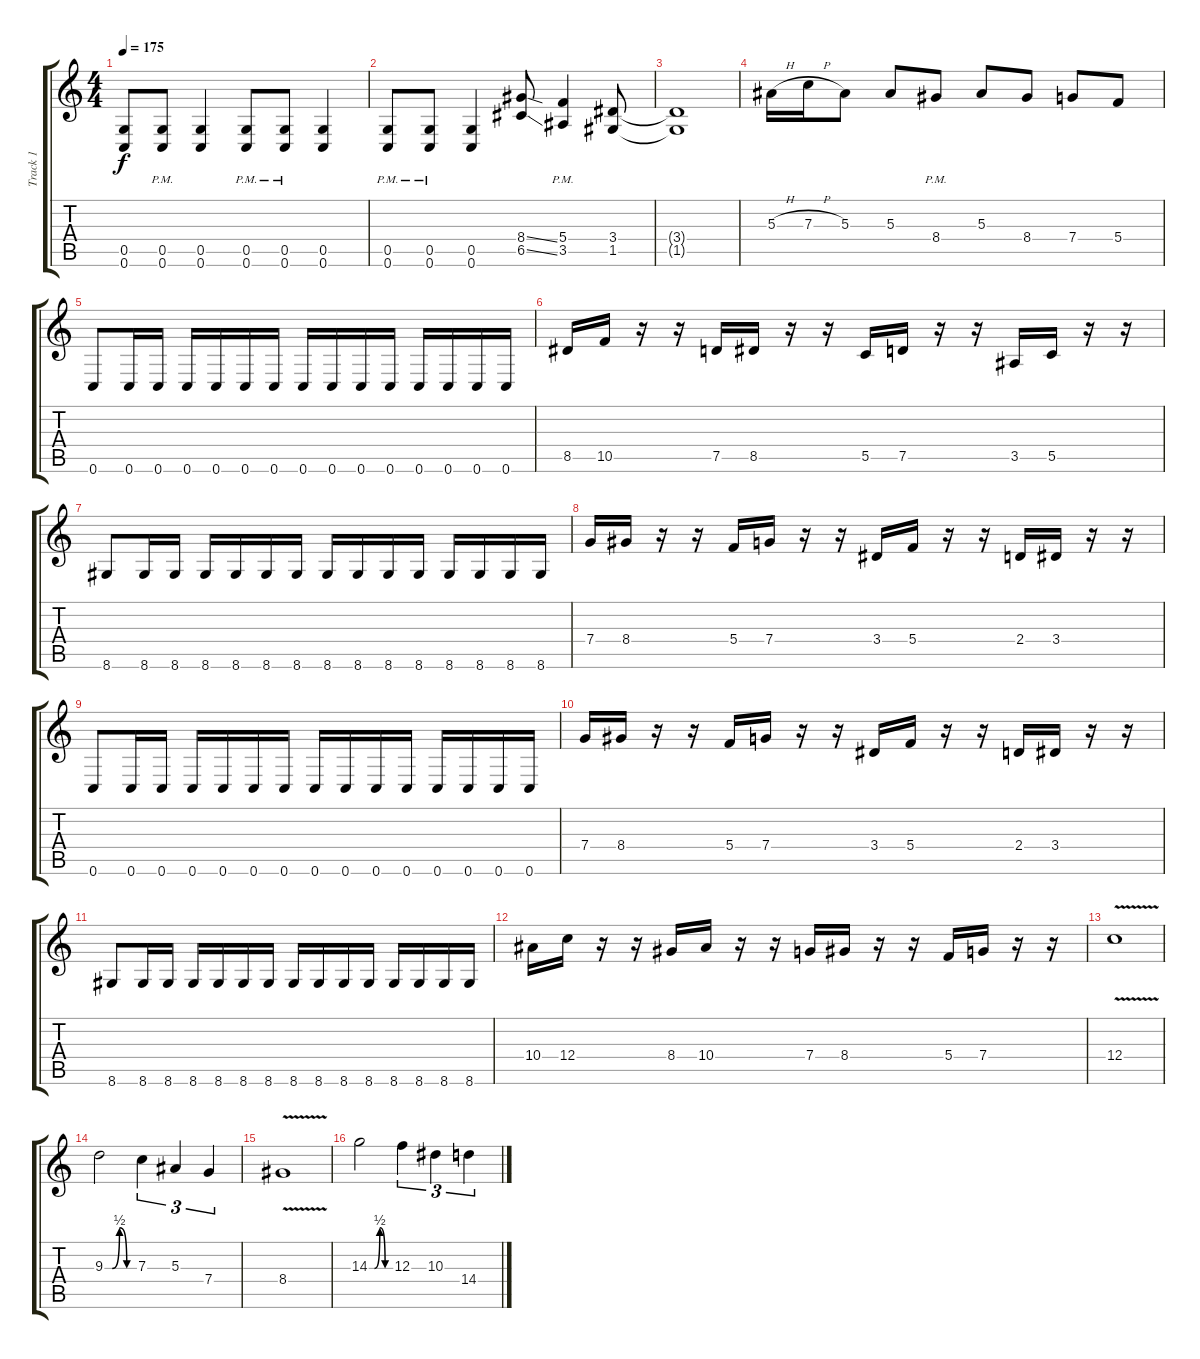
\track ("Track 1" "Track 1") {instrument distortionguitar}
\staff {score tabs}
\tuning (D4 A3 F3 C3 G2 C2) {hide}
\ts (4 4)
\tempo 175
\clef g2
\ks c
(0.5{t} 0.6{t}).8{dy f} (0.5{pm} 0.6{pm}).8 (0.5 0.6).4 (0.5{pm} 0.6{pm}).8 (0.5{pm} 0.6{pm}).8 (0.5 0.6).4 |
(0.5{pm} 0.6{pm}).8 (0.5{pm} 0.6{pm}).8 (0.5 0.6).4 (8.4{ss} 6.5{ss}).8 (5.4{pm} 3.5{pm}).4 (3.4 1.5).8 |
(3.4{t} 1.5{t}).1 |
5.3{h}.16 7.3{h}.16 5.3.8 5.3.8 8.4{pm}.8 5.3.8 8.4.8 7.4.8 5.4.8 |
0.6.8 0.6.16 0.6.16 0.6.16 0.6.16 0.6.16 0.6.16 0.6.16 0.6.16 0.6.16 0.6.16 0.6.16 0.6.16 0.6.16 0.6.16 |
8.5.16 10.5.16 r.16 r.16 7.5.16 8.5.16 r.16 r.16 5.5.16 7.5.16 r.16 r.16 3.5.16 5.5.16 r.16 r.16 |
8.6.8 8.6.16 8.6.16 8.6.16 8.6.16 8.6.16 8.6.16 8.6.16 8.6.16 8.6.16 8.6.16 8.6.16 8.6.16 8.6.16 8.6.16 |
7.4.16 8.4.16 r.16 r.16 5.4.16 7.4.16 r.16 r.16 3.4.16 5.4.16 r.16 r.16 2.4.16 3.4.16 r.16 r.16 |
0.6.8 0.6.16 0.6.16 0.6.16 0.6.16 0.6.16 0.6.16 0.6.16 0.6.16 0.6.16 0.6.16 0.6.16 0.6.16 0.6.16 0.6.16 |
7.4.16 8.4.16 r.16 r.16 5.4.16 7.4.16 r.16 r.16 3.4.16 5.4.16 r.16 r.16 2.4.16 3.4.16 r.16 r.16 |
8.6.8 8.6.16 8.6.16 8.6.16 8.6.16 8.6.16 8.6.16 8.6.16 8.6.16 8.6.16 8.6.16 8.6.16 8.6.16 8.6.16 8.6.16 |
10.4.16 12.4.16 r.16 r.16 8.4.16 10.4.16 r.16 r.16 7.4.16 8.4.16 r.16 r.16 5.4.16 7.4.16 r.16 r.16 |
12.4{v}.1 |
9.3{be (custom 0 0 15 0 30 2 45 0 60 0)}.2 7.3.4{tu (3 2)} 5.3.4{tu (3 2)} 7.4.4{tu (3 2)} |
8.4{v}.1 |
14.3{be (custom 0 0 15 0 30 2 45 0 60 0)}.2 12.3.4{tu (3 2)} 10.3.4{tu (3 2)} 14.4.4{tu (3 2)}
